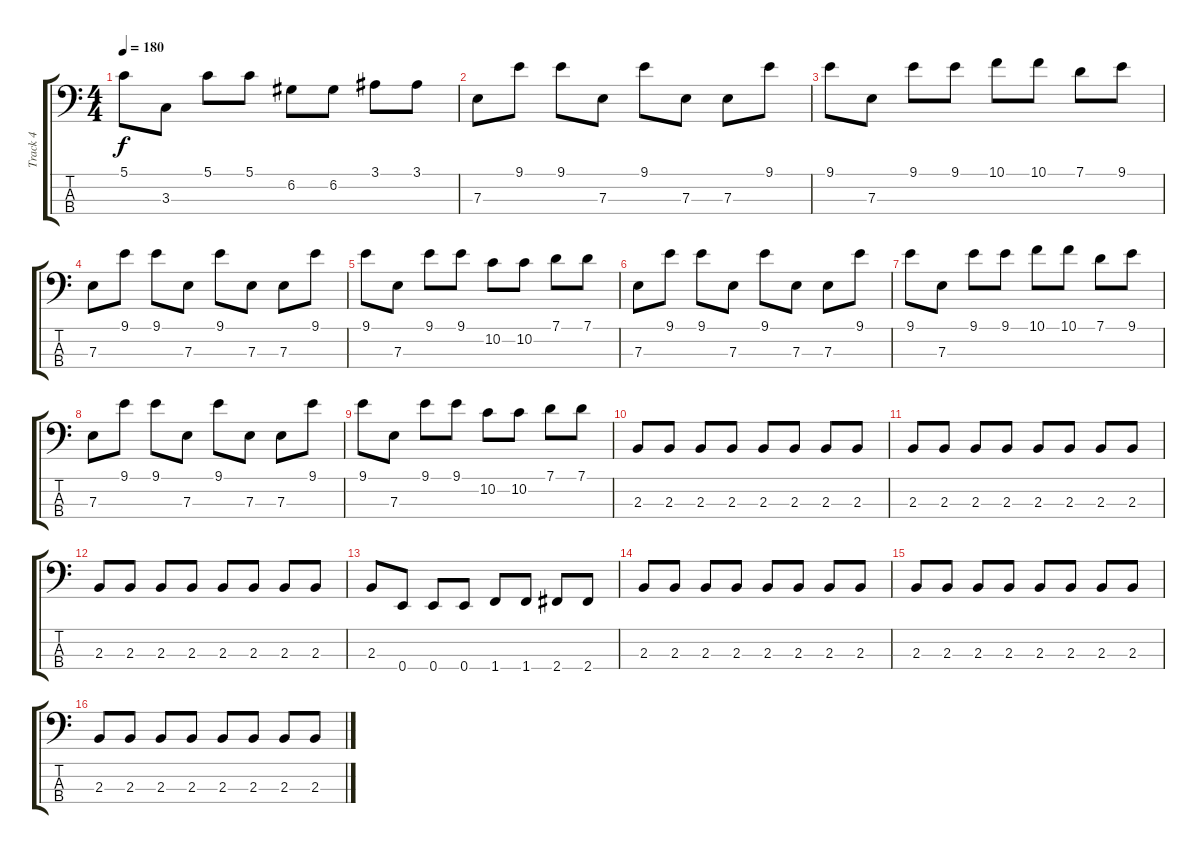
\track ("Track 4" "Track 4") {instrument electricbassfinger}
\staff {score tabs}
\tuning (G2 D2 A1 E1) {hide}
\ts (4 4)
\tempo 180
\clef f4
\ks c
5.1.8{dy f} 3.3.8 5.1.8 5.1.8 6.2.8 6.2.8 3.1.8 3.1.8 |
7.3.8 9.1.8 9.1.8 7.3.8 9.1.8 7.3.8 7.3.8 9.1.8 |
9.1.8 7.3.8 9.1.8 9.1.8 10.1.8 10.1.8 7.1.8 9.1.8 |
7.3.8 9.1.8 9.1.8 7.3.8 9.1.8 7.3.8 7.3.8 9.1.8 |
9.1.8 7.3.8 9.1.8 9.1.8 10.2.8 10.2.8 7.1.8 7.1.8 |
7.3.8 9.1.8 9.1.8 7.3.8 9.1.8 7.3.8 7.3.8 9.1.8 |
9.1.8 7.3.8 9.1.8 9.1.8 10.1.8 10.1.8 7.1.8 9.1.8 |
7.3.8 9.1.8 9.1.8 7.3.8 9.1.8 7.3.8 7.3.8 9.1.8 |
9.1.8 7.3.8 9.1.8 9.1.8 10.2.8 10.2.8 7.1.8 7.1.8 |
2.3.8 2.3.8 2.3.8 2.3.8 2.3.8 2.3.8 2.3.8 2.3.8 |
2.3.8 2.3.8 2.3.8 2.3.8 2.3.8 2.3.8 2.3.8 2.3.8 |
2.3.8 2.3.8 2.3.8 2.3.8 2.3.8 2.3.8 2.3.8 2.3.8 |
2.3.8 0.4.8 0.4.8 0.4.8 1.4.8 1.4.8 2.4.8 2.4.8 |
2.3.8 2.3.8 2.3.8 2.3.8 2.3.8 2.3.8 2.3.8 2.3.8 |
2.3.8 2.3.8 2.3.8 2.3.8 2.3.8 2.3.8 2.3.8 2.3.8 |
2.3.8 2.3.8 2.3.8 2.3.8 2.3.8 2.3.8 2.3.8 2.3.8
